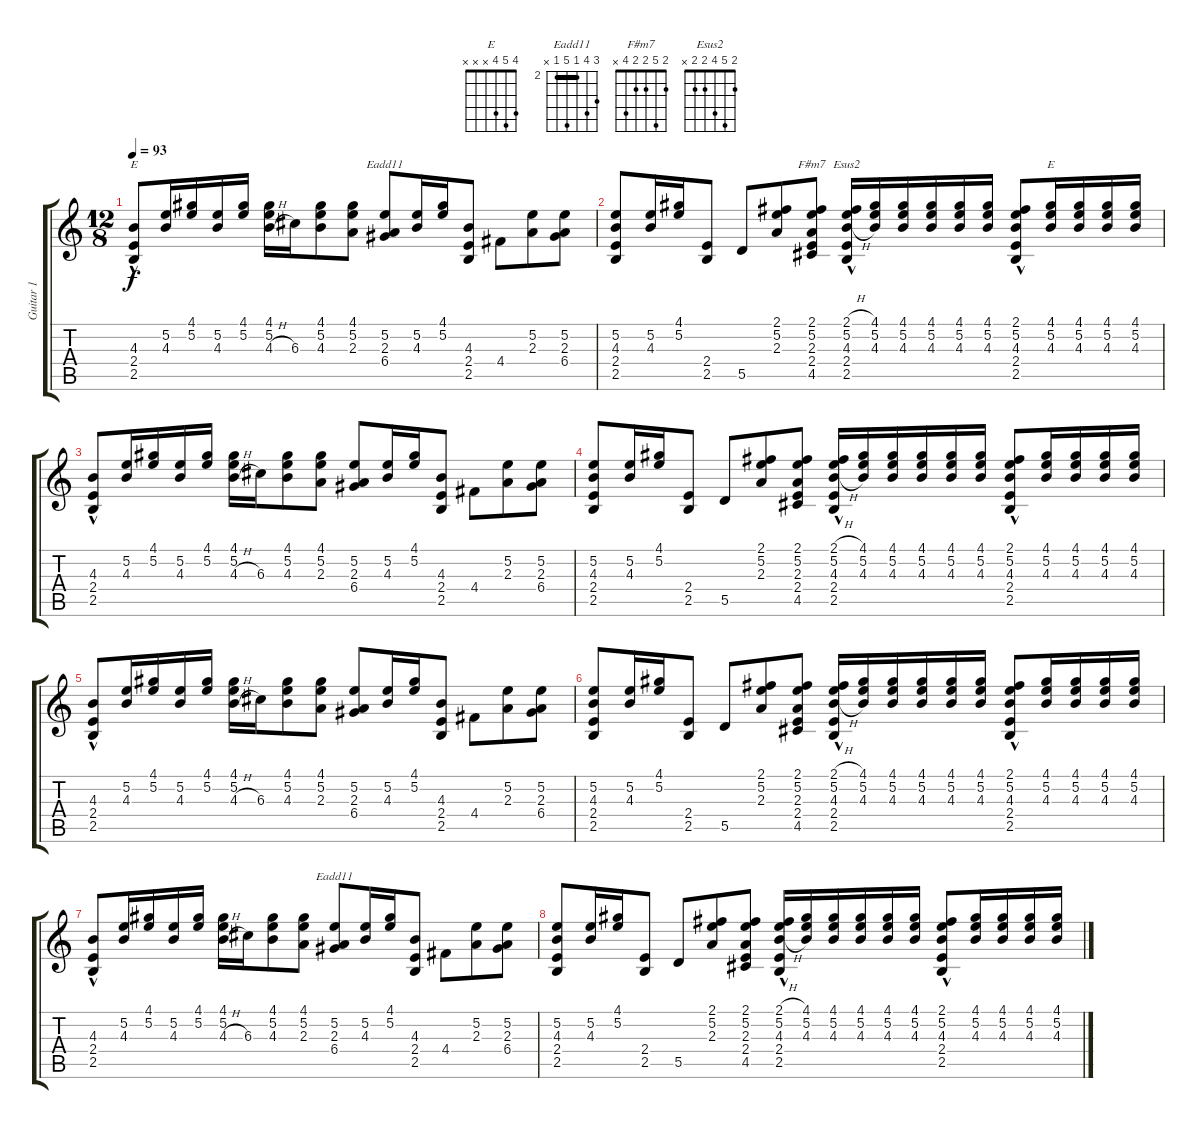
\track ("Guitar 1" "Guitar 1") {instrument acousticguitarsteel}
\staff {score tabs}
\tuning (E4 B3 G3 D3 A2 E2) {hide}
\chord ("E" 4 5 4 2 2 x) {barre (2 4)}
\chord ("Eadd11" 4 5 2 6 x x) {firstfret 2}
\chord ("F#m7" 2 5 2 2 4 x)
\chord ("Esus2" 2 5 4 2 2 x)
\chord ("E" 4 5 4 x x x)
\chord ("Eadd11" 4 5 2 6 2 x) {firstfret 2 barre 2}
\ts (12 8)
\tempo 93
\clef g2
\ks c
(4.3 2.4{hac} 2.5{hac}).8{ch "E" dy f instrument acousticguitarsteel} (5.2 4.3).16 (4.1 5.2).16 (5.2 4.3).16 (4.1 5.2).16 (4.1 5.2 4.3{h}).16 6.3.16 (4.1 5.2 4.3).8 (4.1 5.2 2.3).8 (5.2 2.3 6.4).8{ch "Eadd11"} (5.2 4.3).16 (4.1 5.2).16 (4.3 2.4 2.5).8 4.4.8 (5.2 2.3).8 (5.2 2.3 6.4).8 |
(5.2 4.3 2.4 2.5).8 (5.2 4.3).16 (4.1 5.2).16 (2.4 2.5).8 5.5.8 (2.1 5.2 2.3).8 (2.1 5.2 2.3 2.4 4.5).8{ch "F#m7"} (2.1{h} 5.2{h} 4.3{h} 2.4{hac} 2.5{hac}).16{ch "Esus2"} (4.1 5.2 4.3).16 (4.1 5.2 4.3).16 (4.1 5.2 4.3).16 (4.1 5.2 4.3).16 (4.1 5.2 4.3).16 (2.1 5.2 4.3 2.4{hac} 2.5{hac}).8 (4.1 5.2 4.3).16{ch "E"} (4.1 5.2 4.3).16 (4.1 5.2 4.3).16 (4.1 5.2 4.3).16 |
(4.3 2.4{hac} 2.5{hac}).8 (5.2 4.3).16 (4.1 5.2).16 (5.2 4.3).16 (4.1 5.2).16 (4.1 5.2 4.3{h}).16 6.3.16 (4.1 5.2 4.3).8 (4.1 5.2 2.3).8 (5.2 2.3 6.4).8 (5.2 4.3).16 (4.1 5.2).16 (4.3 2.4 2.5).8 4.4.8 (5.2 2.3).8 (5.2 2.3 6.4).8 |
(5.2 4.3 2.4 2.5).8 (5.2 4.3).16 (4.1 5.2).16 (2.4 2.5).8 5.5.8 (2.1 5.2 2.3).8 (2.1 5.2 2.3 2.4 4.5).8 (2.1{h} 5.2{h} 4.3{h} 2.4{hac} 2.5{hac}).16 (4.1 5.2 4.3).16 (4.1 5.2 4.3).16 (4.1 5.2 4.3).16 (4.1 5.2 4.3).16 (4.1 5.2 4.3).16 (2.1 5.2 4.3 2.4{hac} 2.5{hac}).8 (4.1 5.2 4.3).16 (4.1 5.2 4.3).16 (4.1 5.2 4.3).16 (4.1 5.2 4.3).16 |
(4.3 2.4{hac} 2.5{hac}).8 (5.2 4.3).16 (4.1 5.2).16 (5.2 4.3).16 (4.1 5.2).16 (4.1 5.2 4.3{h}).16 6.3.16 (4.1 5.2 4.3).8 (4.1 5.2 2.3).8 (5.2 2.3 6.4).8 (5.2 4.3).16 (4.1 5.2).16 (4.3 2.4 2.5).8 4.4.8 (5.2 2.3).8 (5.2 2.3 6.4).8 |
(5.2 4.3 2.4 2.5).8 (5.2 4.3).16 (4.1 5.2).16 (2.4 2.5).8 5.5.8 (2.1 5.2 2.3).8 (2.1 5.2 2.3 2.4 4.5).8 (2.1{h} 5.2{h} 4.3{h} 2.4{hac} 2.5{hac}).16 (4.1 5.2 4.3).16 (4.1 5.2 4.3).16 (4.1 5.2 4.3).16 (4.1 5.2 4.3).16 (4.1 5.2 4.3).16 (2.1 5.2 4.3 2.4{hac} 2.5{hac}).8 (4.1 5.2 4.3).16 (4.1 5.2 4.3).16 (4.1 5.2 4.3).16 (4.1 5.2 4.3).16 |
(4.3 2.4{hac} 2.5{hac}).8 (5.2 4.3).16 (4.1 5.2).16 (5.2 4.3).16 (4.1 5.2).16 (4.1 5.2 4.3{h}).16 6.3.16 (4.1 5.2 4.3).8 (4.1 5.2 2.3).8 (5.2 2.3 6.4).8{ch "Eadd11"} (5.2 4.3).16 (4.1 5.2).16 (4.3 2.4 2.5).8 4.4.8 (5.2 2.3).8 (5.2 2.3 6.4).8 |
(5.2 4.3 2.4 2.5).8 (5.2 4.3).16 (4.1 5.2).16 (2.4 2.5).8 5.5.8 (2.1 5.2 2.3).8 (2.1 5.2 2.3 2.4 4.5).8 (2.1{h} 5.2{h} 4.3{h} 2.4{hac} 2.5{hac}).16 (4.1 5.2 4.3).16 (4.1 5.2 4.3).16 (4.1 5.2 4.3).16 (4.1 5.2 4.3).16 (4.1 5.2 4.3).16 (2.1 5.2 4.3 2.4{hac} 2.5{hac}).8 (4.1 5.2 4.3).16 (4.1 5.2 4.3).16 (4.1 5.2 4.3).16 (4.1 5.2 4.3).16
